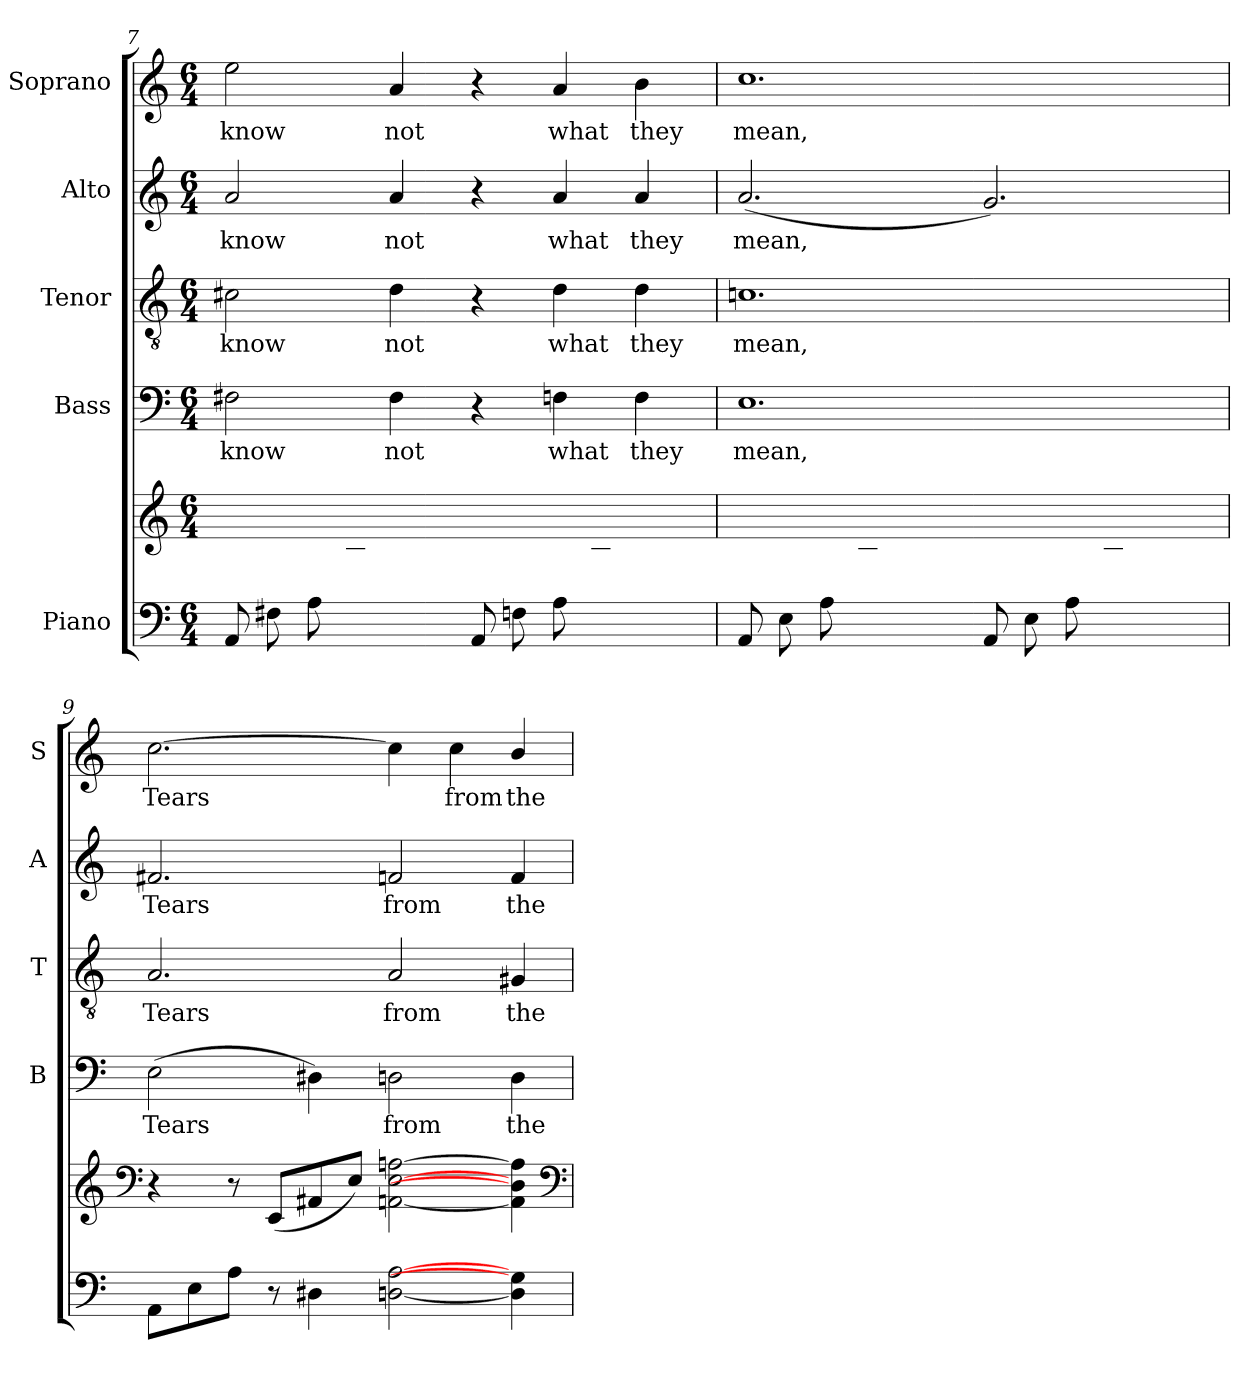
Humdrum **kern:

**kern	**kern	**kern	**text	**kern	**text	**kern	**text	**kern	**text
*part5	*part5	*part4	*part4	*part3	*part3	*part2	*part2	*part1	*part1
*staff6	*staff5	*staff4	*staff4	*staff3	*staff3	*staff2	*staff2	*staff1	*staff1
*I"Piano	*	*I"Bass	*	*I"Tenor	*	*I"Alto	*	*I"Soprano	*
*	*	*I'B	*	*I'T	*	*I'A	*	*I'S	*
!!LO:LB:g=z
*clefF4	*clefG2	*clefF4	*	*clefGv2	*	*clefG2	*	*clefG2	*
*k[]	*k[]	*k[]	*	*k[]	*	*k[]	*	*k[]	*
*C:	*C:	*C:	*	*C:	*	*C:	*	*C:	*
*M6/4	*M6/4	*M6/4	*	*M6/4	*	*M6/4	*	*M6/4	*
=7	=7	=7	=7	=7	=7	=7	=7	=7	=7
!	!LO:N:vis=1	!	!LO:LY:b	!	!LO:LY:b	!	!LO:LY:b	!	!LO:LY:b
*	*^	*	*	*	*	*	*	*	*
(<8AAL	1.ryy	4.ryy	2F#X	know	2c#X	know	2a	know	2ee	know
8F#X	.	.	.	.	.	.	.	.	.	.
8A	.	.	.	.	.	.	.	.	.	.
4.ryy	.	8c#X	.	.	.	.	.	.	.	.
!	!	!	!	!LO:LY:b	!	!LO:LY:b	!	!LO:LY:b	!	!LO:LY:b
.	.	8d	4F#	not	4d	not	4a	not	4a	not
.	.	8aJ)	.	.	.	.	.	.	.	.
(<8AAL	.	4.ryy	4r	.	4r	.	4r	.	4r	.
8Fn	.	.	.	.	.	.	.	.	.	.
!	!	!	!	!LO:LY:b	!	!LO:LY:b	!	!LO:LY:b	!	!LO:LY:b
8A	.	.	4Fn	what	4d	what	4a	what	4a	what
4.ryy	.	8B	.	.	.	.	.	.	.	.
!	!	!	!	!LO:LY:b	!	!LO:LY:b	!	!LO:LY:b	!	!LO:LY:b
.	.	8d	4F	they	4d	they	4a	they	4b	they
.	.	8aJ)	.	.	.	.	.	.	.	.
=8	=8	=8	=8	=8	=8	=8	=8	=8	=8	=8
!	!LO:N:vis=1	!	!	!LO:LY:b	!	!LO:LY:b	!	!LO:LY:b	!	!LO:LY:b
(<8AAL	1.ryy	4.ryy	1.E	mean,	1.cn	mean,	(<2.a	mean,	1.cc	mean,
8E	.	.	.	.	.	.	.	.	.	.
8A	.	.	.	.	.	.	.	.	.	.
4.ryy	.	8c	.	.	.	.	.	.	.	.
.	.	8a	.	.	.	.	.	.	.	.
.	.	8ccJ)	.	.	.	.	.	.	.	.
(<8AAL	.	4.ryy	.	.	.	.	2.g)	.	.	.
8E	.	.	.	.	.	.	.	.	.	.
8A	.	.	.	.	.	.	.	.	.	.
4.ryy	.	8c	.	.	.	.	.	.	.	.
.	.	8g	.	.	.	.	.	.	.	.
.	.	8ccJ)	.	.	.	.	.	.	.	.
=9	=9	=9	=9	=9	=9	=9	=9	=9	=9	=9
!	!	!	!	!LO:LY:b	!	!LO:LY:b	!	!LO:LY:b	!	!LO:LY:b
*	*v	*v	*	*	*	*	*	*	*	*
8AAL	4r	(>2E	Tears	2.A	Tears	2.f#X	Tears	[2.cc	Tears
8E	.	.	.	.	.	.	.	.	.
8AJ	8r	.	.	.	.	.	.	.	.
8r	(8cL	.	.	.	.	.	.	.	.
4D#X	8f#X	4D#X)	.	.	.	.	.	.	.
.	8ccJ)	.	.	.	.	.	.	.	.
!	!	!	!LO:LY:b	!	!LO:LY:b	!	!LO:LY:b	!	!
[2Dn [2A	[2fn [2cc [2ffn	2Dn	from	2A	from	2fn	from	4cc]	.
!	!	!	!	!	!	!	!	!	!LO:LY:b
.	.	.	.	.	.	.	.	4cc	from
!	!	!	!LO:LY:b	!	!LO:LY:b	!	!LO:LY:b	!	!LO:LY:b
4D] 4G#]	4f] 4b] 4ff]	4D	the	4G#X	the	4f	the	4b/	the
*	*clefF4	*	*	*	*	*	*	*	*
=	=	=	=	=	=	=	=	=	=
*-	*-	*-	*-	*-	*-	*-	*-	*-	*-
